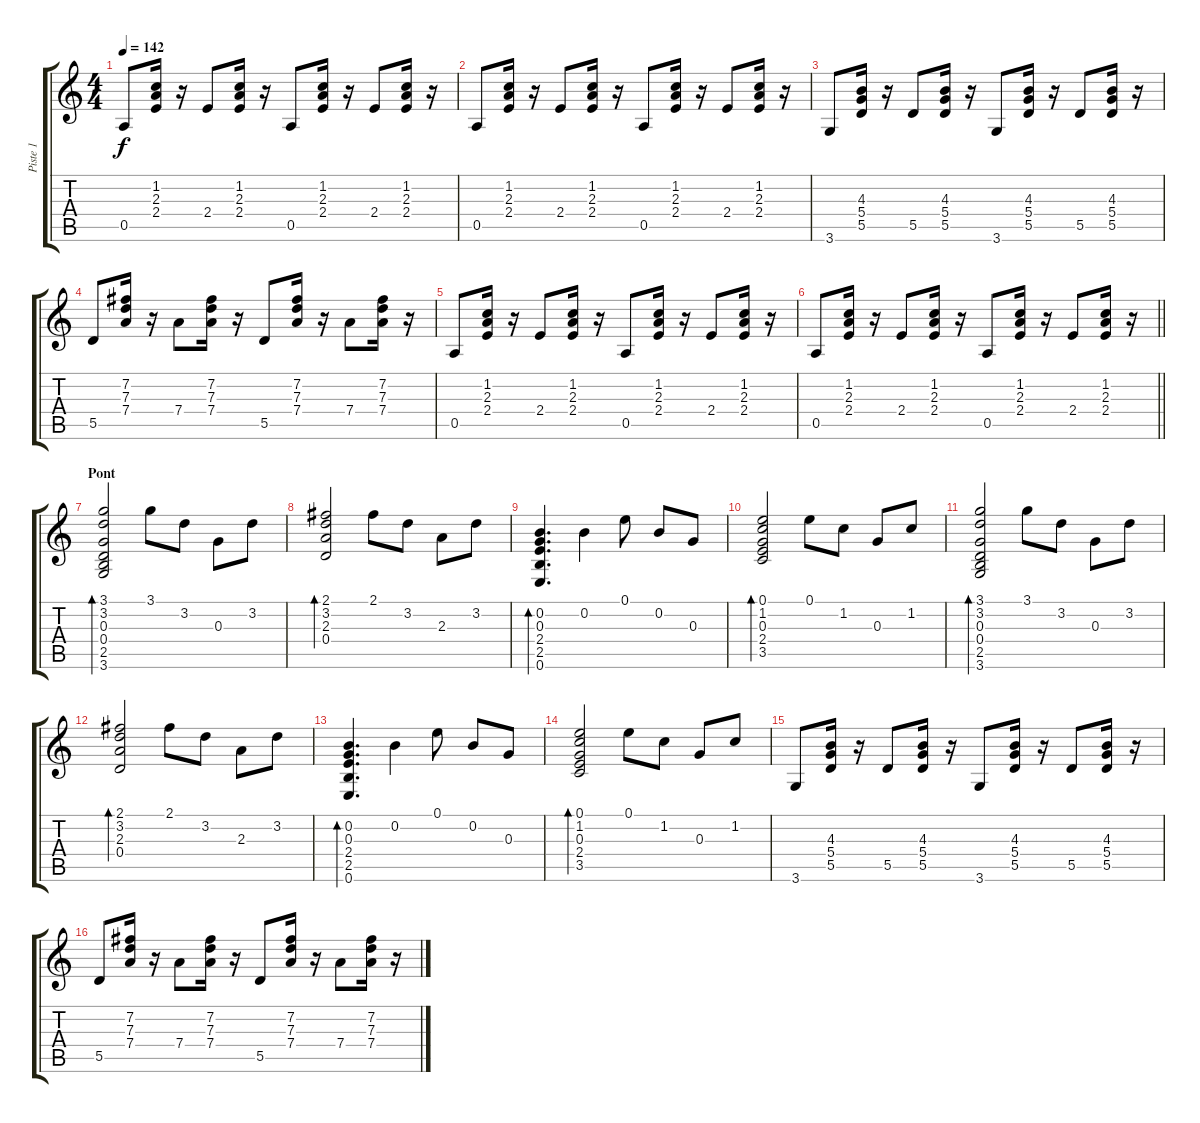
\track ("Piste 1" "Piste 1") {instrument electricguitarclean}
\staff {score tabs}
\tuning (E4 B3 G3 D3 A2 E2) {hide}
\ts (4 4)
\tempo 142
\clef g2
\ks c
0.5.8{dy f} (1.2 2.3 2.4).16 r.16 2.4.8 (1.2 2.3 2.4).16 r.16 0.5.8 (1.2 2.3 2.4).16 r.16 2.4.8 (1.2 2.3 2.4).16 r.16 |
0.5.8 (1.2 2.3 2.4).16 r.16 2.4.8 (1.2 2.3 2.4).16 r.16 0.5.8 (1.2 2.3 2.4).16 r.16 2.4.8 (1.2 2.3 2.4).16 r.16 |
3.6.8 (4.3 5.4 5.5).16 r.16 5.5.8 (4.3 5.4 5.5).16 r.16 3.6.8 (4.3 5.4 5.5).16 r.16 5.5.8 (4.3 5.4 5.5).16 r.16 |
5.5.8 (7.2 7.3 7.4).16 r.16 7.4.8 (7.2 7.3 7.4).16 r.16 5.5.8 (7.2 7.3 7.4).16 r.16 7.4.8 (7.2 7.3 7.4).16 r.16 |
0.5.8 (1.2 2.3 2.4).16 r.16 2.4.8 (1.2 2.3 2.4).16 r.16 0.5.8 (1.2 2.3 2.4).16 r.16 2.4.8 (1.2 2.3 2.4).16 r.16 |
\barLineRight lightlight
0.5.8 (1.2 2.3 2.4).16 r.16 2.4.8 (1.2 2.3 2.4).16 r.16 0.5.8 (1.2 2.3 2.4).16 r.16 2.4.8 (1.2 2.3 2.4).16 r.16 |
\section ("" "Pont")
(3.1 3.2 0.3 0.4 2.5 3.6).2{bd 60} 3.1.8 3.2.8 0.3.8 3.2.8 |
(2.1 3.2 2.3 0.4).2{bd 60} 2.1.8 3.2.8 2.3.8 3.2.8 |
(0.2 0.3 2.4 2.5 0.6).4{d bd 60} 0.2.4 0.1.8 0.2.8 0.3.8 |
(0.1 1.2 0.3 2.4 3.5).2{bd 60} 0.1.8 1.2.8 0.3.8 1.2.8 |
(3.1 3.2 0.3 0.4 2.5 3.6).2{bd 60} 3.1.8 3.2.8 0.3.8 3.2.8 |
(2.1 3.2 2.3 0.4).2{bd 60} 2.1.8 3.2.8 2.3.8 3.2.8 |
(0.2 0.3 2.4 2.5 0.6).4{d bd 60} 0.2.4 0.1.8 0.2.8 0.3.8 |
(0.1 1.2 0.3 2.4 3.5).2{bd 60} 0.1.8 1.2.8 0.3.8 1.2.8 |
3.6.8 (4.3 5.4 5.5).16 r.16 5.5.8 (4.3 5.4 5.5).16 r.16 3.6.8 (4.3 5.4 5.5).16 r.16 5.5.8 (4.3 5.4 5.5).16 r.16 |
5.5.8 (7.2 7.3 7.4).16 r.16 7.4.8 (7.2 7.3 7.4).16 r.16 5.5.8 (7.2 7.3 7.4).16 r.16 7.4.8 (7.2 7.3 7.4).16 r.16
